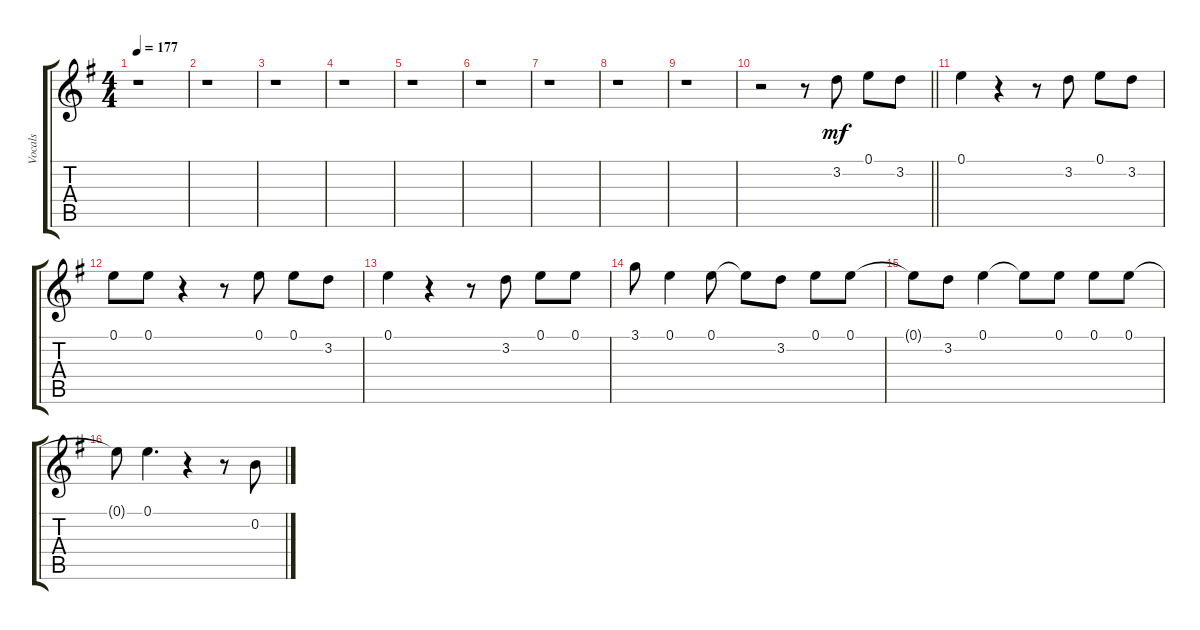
\track ("Vocals" "Vocals") {instrument overdrivenguitar}
\staff {score tabs}
\tuning (E4 B3 G3 D3 A2 E2) {hide}
\ts (4 4)
\tempo 177
\clef g2
\ks g
r.1{dy mf} |
r.1 |
r.1 |
r.1 |
r.1 |
r.1 |
r.1 |
r.1 |
r.1 |
\barLineRight lightlight
r.2 r.8 3.2.8 0.1.8 3.2.8 |
0.1.4 r.4 r.8 3.2.8 0.1.8 3.2.8 |
0.1.8 0.1.8 r.4 r.8 0.1.8 0.1.8 3.2.8 |
0.1.4 r.4 r.8 3.2.8 0.1.8 0.1.8 |
3.1.8 0.1.4 0.1.8 0.1{t}.8 3.2.8 0.1.8 0.1.8 |
0.1{t}.8 3.2.8 0.1.4 0.1{t}.8 0.1.8 0.1.8 0.1.8 |
0.1{t}.8 0.1.4{d} r.4 r.8 0.2.8
